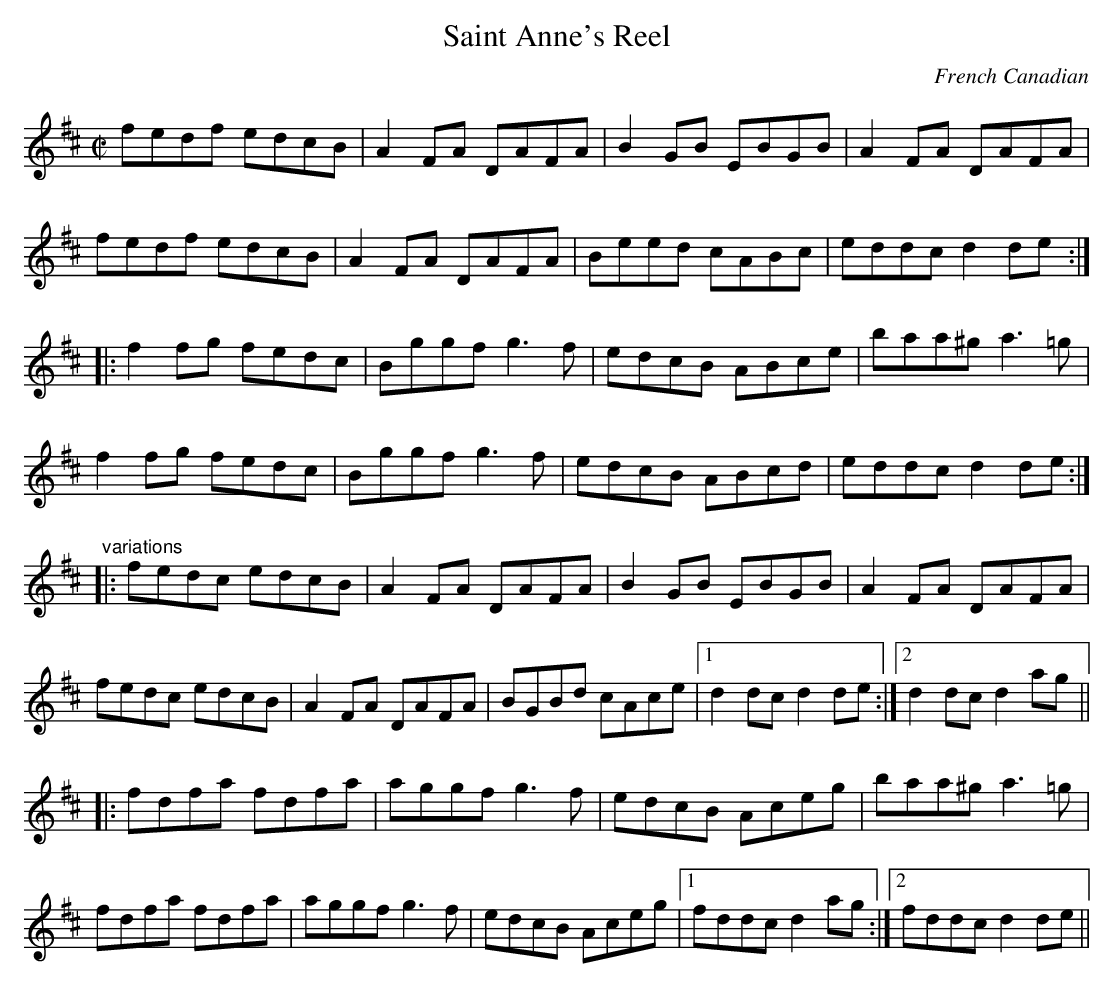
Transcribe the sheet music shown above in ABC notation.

X:1
T:Saint Anne's Reel
O:French Canadian
M:C|
K:D
fedf edcB|A2FA DAFA|B2GB EBGB|A2FA DAFA|
fedf edcB|A2FA DAFA|Beed cABc|eddc d2de:|
|:f2fg fedc|Bggf g3f|edcB ABce|baa^g a3=g|
f2fg fedc|Bggf g3f|edcB ABcd|eddc d2de:|
"variations"
|:fedc edcB|A2FA DAFA|B2GB EBGB|A2FA DAFA|
fedc edcB|A2FA DAFA|BGBd cAce|1 d2dc d2de:|2 d2dc d2ag||
|:fdfa fdfa|aggf g3f|edcB Aceg|baa^g a3=g|
fdfa fdfa|aggf g3f|edcB Aceg|1 fddc d2ag:|2 fddc d2de||
